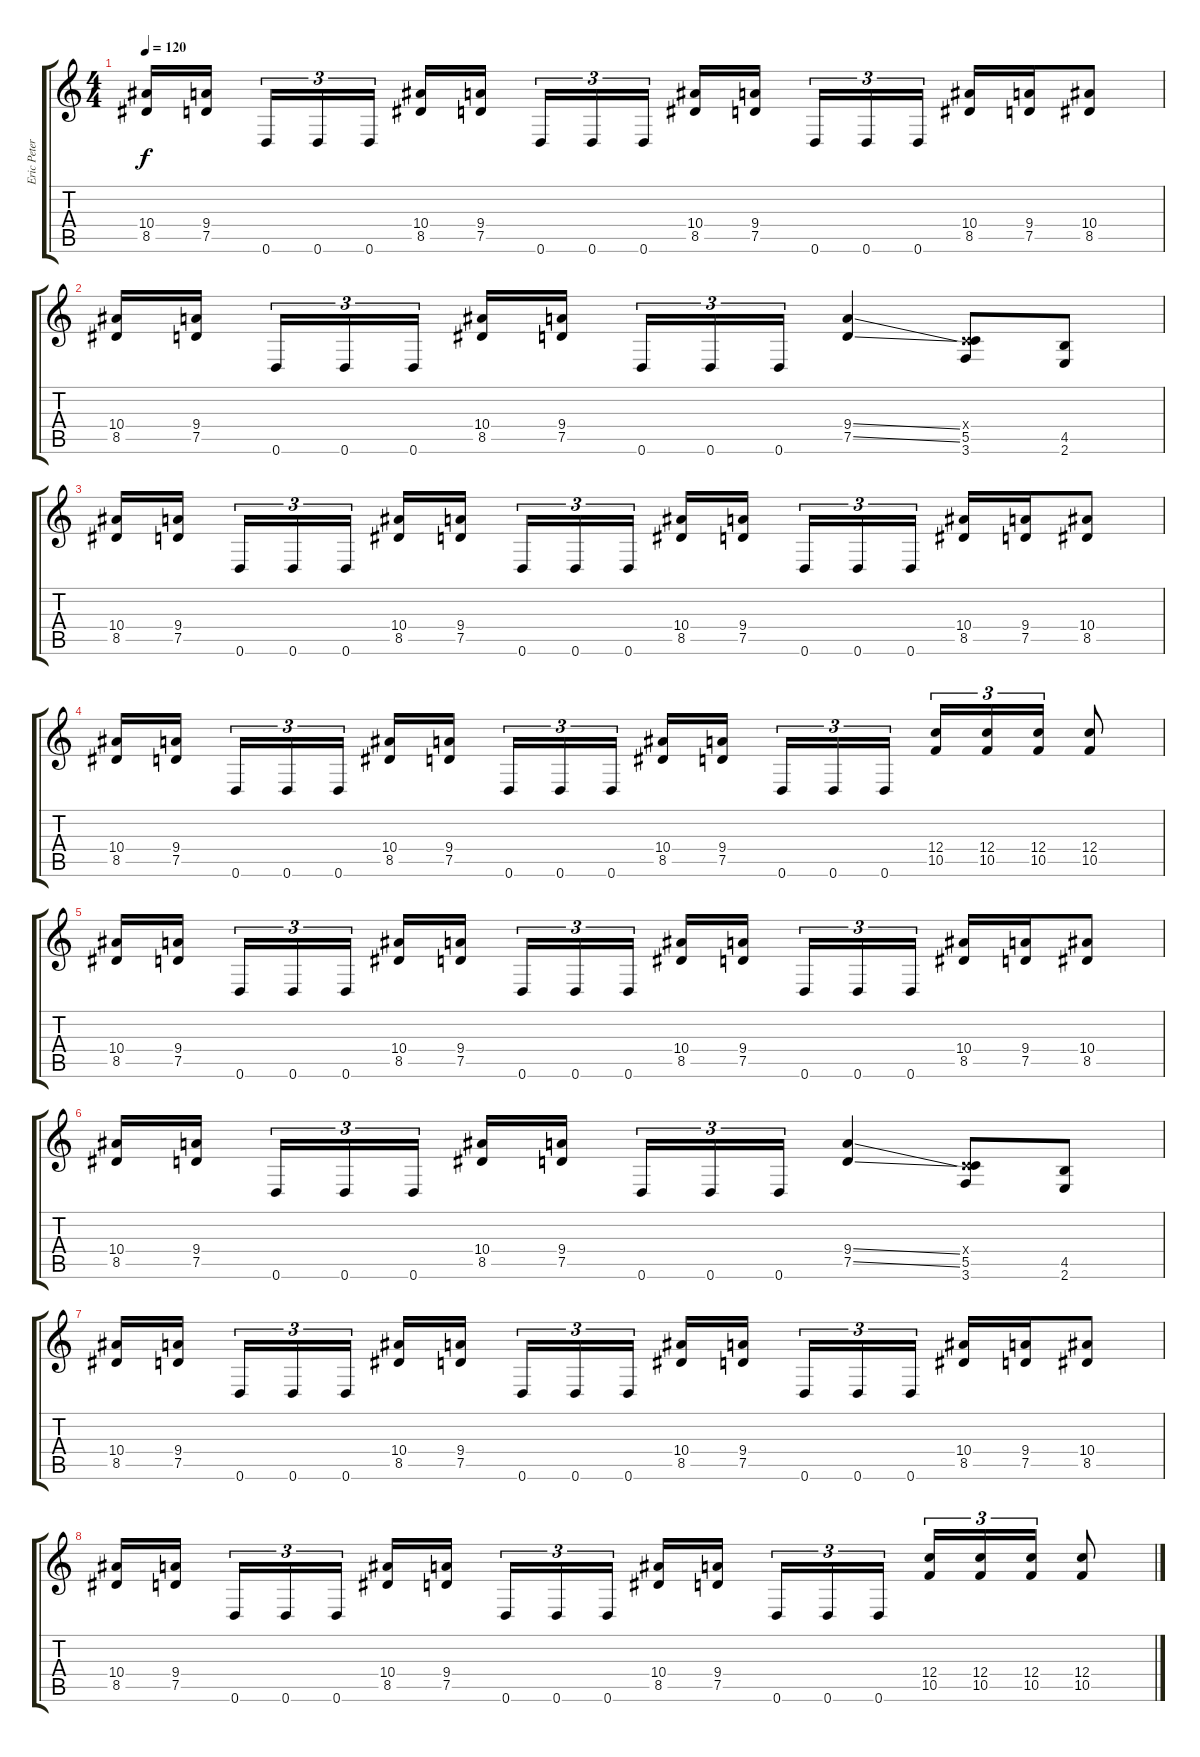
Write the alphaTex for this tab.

\track ("Eric Peterson" "Eric Peter") {instrument distortionguitar}
\staff {score tabs}
\tuning (D4 A3 F3 C3 G2 D2) {hide}
\ts (4 4)
\tempo 120
\clef g2
\ks c
(10.4 8.5).16{dy f} (9.4 7.5).16 0.6.16{tu (3 2)} 0.6.16{tu (3 2)} 0.6.16{tu (3 2)} (10.4 8.5).16 (9.4 7.5).16 0.6.16{tu (3 2)} 0.6.16{tu (3 2)} 0.6.16{tu (3 2)} (10.4 8.5).16 (9.4 7.5).16 0.6.16{tu (3 2)} 0.6.16{tu (3 2)} 0.6.16{tu (3 2)} (10.4 8.5).16 (9.4 7.5).16 (10.4 8.5).8 |
(10.4 8.5).16 (9.4 7.5).16 0.6.16{tu (3 2)} 0.6.16{tu (3 2)} 0.6.16{tu (3 2)} (10.4 8.5).16 (9.4 7.5).16 0.6.16{tu (3 2)} 0.6.16{tu (3 2)} 0.6.16{tu (3 2)} (9.4{ss} 7.5{ss}).4 (0.4{x} 5.5 3.6).8 (4.5 2.6).8 |
(10.4 8.5).16 (9.4 7.5).16 0.6.16{tu (3 2)} 0.6.16{tu (3 2)} 0.6.16{tu (3 2)} (10.4 8.5).16 (9.4 7.5).16 0.6.16{tu (3 2)} 0.6.16{tu (3 2)} 0.6.16{tu (3 2)} (10.4 8.5).16 (9.4 7.5).16 0.6.16{tu (3 2)} 0.6.16{tu (3 2)} 0.6.16{tu (3 2)} (10.4 8.5).16 (9.4 7.5).16 (10.4 8.5).8 |
(10.4 8.5).16 (9.4 7.5).16 0.6.16{tu (3 2)} 0.6.16{tu (3 2)} 0.6.16{tu (3 2)} (10.4 8.5).16 (9.4 7.5).16 0.6.16{tu (3 2)} 0.6.16{tu (3 2)} 0.6.16{tu (3 2)} (10.4 8.5).16 (9.4 7.5).16 0.6.16{tu (3 2)} 0.6.16{tu (3 2)} 0.6.16{tu (3 2)} (12.4 10.5).16{tu (3 2)} (12.4 10.5).16{tu (3 2)} (12.4 10.5).16{tu (3 2)} (12.4 10.5).8 |
(10.4 8.5).16 (9.4 7.5).16 0.6.16{tu (3 2)} 0.6.16{tu (3 2)} 0.6.16{tu (3 2)} (10.4 8.5).16 (9.4 7.5).16 0.6.16{tu (3 2)} 0.6.16{tu (3 2)} 0.6.16{tu (3 2)} (10.4 8.5).16 (9.4 7.5).16 0.6.16{tu (3 2)} 0.6.16{tu (3 2)} 0.6.16{tu (3 2)} (10.4 8.5).16 (9.4 7.5).16 (10.4 8.5).8 |
(10.4 8.5).16 (9.4 7.5).16 0.6.16{tu (3 2)} 0.6.16{tu (3 2)} 0.6.16{tu (3 2)} (10.4 8.5).16 (9.4 7.5).16 0.6.16{tu (3 2)} 0.6.16{tu (3 2)} 0.6.16{tu (3 2)} (9.4{ss} 7.5{ss}).4 (0.4{x} 5.5 3.6).8 (4.5 2.6).8 |
(10.4 8.5).16 (9.4 7.5).16 0.6.16{tu (3 2)} 0.6.16{tu (3 2)} 0.6.16{tu (3 2)} (10.4 8.5).16 (9.4 7.5).16 0.6.16{tu (3 2)} 0.6.16{tu (3 2)} 0.6.16{tu (3 2)} (10.4 8.5).16 (9.4 7.5).16 0.6.16{tu (3 2)} 0.6.16{tu (3 2)} 0.6.16{tu (3 2)} (10.4 8.5).16 (9.4 7.5).16 (10.4 8.5).8 |
(10.4 8.5).16 (9.4 7.5).16 0.6.16{tu (3 2)} 0.6.16{tu (3 2)} 0.6.16{tu (3 2)} (10.4 8.5).16 (9.4 7.5).16 0.6.16{tu (3 2)} 0.6.16{tu (3 2)} 0.6.16{tu (3 2)} (10.4 8.5).16 (9.4 7.5).16 0.6.16{tu (3 2)} 0.6.16{tu (3 2)} 0.6.16{tu (3 2)} (12.4 10.5).16{tu (3 2)} (12.4 10.5).16{tu (3 2)} (12.4 10.5).16{tu (3 2)} (12.4 10.5).8
